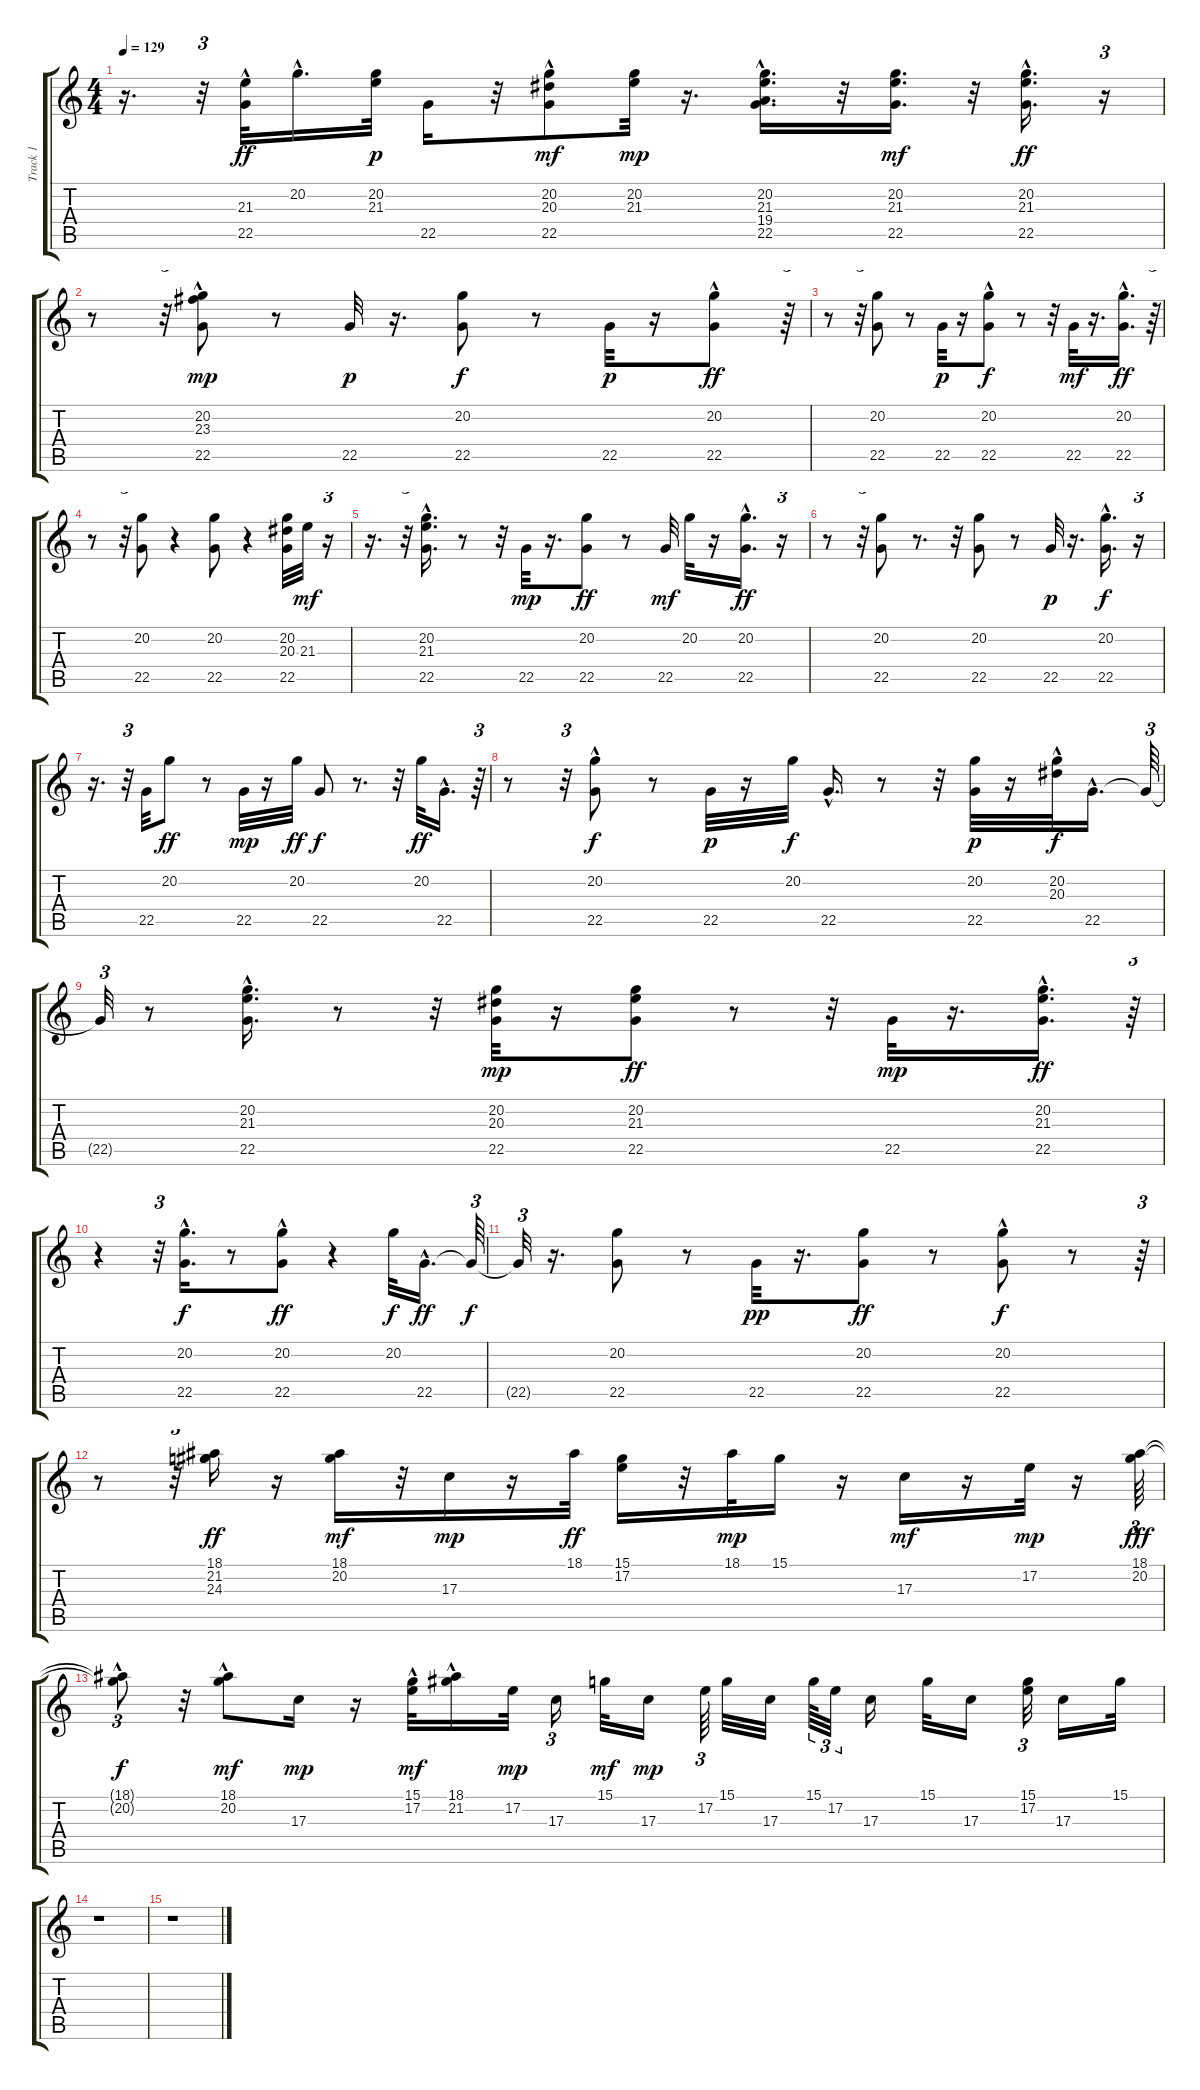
\track ("Track 1" "Track 1") {instrument brightacousticpiano}
\staff {score tabs}
\tuning (E4 B3 G3 D3 A2 E2) {hide}
\ts (4 4)
\tempo 129
\clef g2
\ks c
r.16{d dy f} r.32{tu (3 2)} (21.3{hac} 22.5).32{dy ff} 20.2{hac}.16{d} (20.2 21.3).32{dy p} 22.5.16 r.32 (20.2{hac} 20.3{hac} 22.5).8{dy mf} (20.2 21.3).32{dy mp} r.16{d} (20.2{hac} 21.3 19.4 22.5).16{d} r.32 (20.2 21.3 22.5).16{d dy mf} r.32 (20.2 21.3 22.5{hac}).16{d dy ff} r.16{tu (3 2)} |
r.8 r.32{tu (3 2)} (20.2{hac} 23.3 22.5).8{dy mp} r.8 22.5.32{dy p} r.16{d} (20.2 22.5).8{dy f} r.8 22.5.32{dy p} r.16 (20.2{hac} 22.5).8{dy ff} r.64{tu (3 2)} |
r.8 r.32{tu (3 2)} (20.2 22.5).8 r.8 22.5.32{dy p} r.16 (20.2{hac} 22.5).8{dy f} r.8 r.32 22.5.32{dy mf} r.16{d} (20.2{hac} 22.5{hac}).16{d dy ff} r.64{tu (3 2)} |
r.8 r.32{tu (3 2)} (20.2 22.5).8 r.4 (20.2 22.5).8 r.4 (20.2 20.3 22.5).32 21.3.32{dy mf} r.16{tu (3 2)} |
r.16{d} r.32{tu (3 2)} (20.2{hac} 21.3{hac} 22.5{hac}).16{d} r.8 r.32 22.5.32{dy mp} r.16{d} (20.2 22.5).8{dy ff} r.8 22.5.32{dy mf} 20.2.32 r.16 (20.2{hac} 22.5{hac}).16{d dy ff} r.16{tu (3 2)} |
r.8 r.32{tu (3 2)} (20.2 22.5).8 r.8{d} r.32 (20.2 22.5).8 r.8 22.5.32{dy p} r.16{d} (20.2{hac} 22.5{hac}).16{d dy f} r.16{tu (3 2)} |
r.16{d} r.32{tu (3 2)} 22.5.32 20.2.8{dy ff} r.8 22.5.32{dy mp} r.16 20.2.32{dy ff} 22.5.8{dy f} r.8{d} r.32 20.2.32{dy ff} 22.5{hac}.16{d} r.64{tu (3 2)} |
r.8 r.32{tu (3 2)} (20.2 22.5{hac}).8{dy f} r.8 22.5.32{dy p} r.16 20.2.32{dy f} 22.5{hac}.16{d} r.8 r.32 (20.2 22.5).32{dy p} r.16 (20.2{hac} 20.3{hac}).32{dy f} 22.5{hac}.16{d} 22.5{t}.64{tu (3 2)} |
22.5{t}.32{tu (3 2)} r.8 (20.2{hac} 21.3{hac} 22.5{hac}).16{d} r.8 r.32 (20.2 20.3 22.5).32{dy mp} r.16 (20.2 21.3 22.5).8{dy ff} r.8 r.32 22.5.32{dy mp} r.16{d} (20.2{hac} 21.3 22.5{hac}).16{d dy ff} r.64{tu (3 2)} |
r.4 r.32{tu (3 2)} (20.2{hac} 22.5{hac}).16{d dy f} r.8 (20.2{hac} 22.5).8{dy ff} r.4 20.2.32{dy f} 22.5{hac}.16{d dy ff} 22.5{t}.64{tu (3 2) dy f} |
22.5{t}.32{tu (3 2)} r.16{d} (20.2 22.5).8 r.8 22.5.32{dy pp} r.16{d} (20.2 22.5).8{dy ff} r.8 (20.2{hac} 22.5).8{dy f} r.8 r.64{tu (3 2)} |
r.8 r.32{tu (3 2)} (18.1 21.2 24.3).16{dy ff} r.16 (18.1 20.2).16{dy mf} r.32 17.3.16{dy mp} r.16 18.1.32{dy ff} (15.1 17.2).16 r.32 18.1.32{dy mp} 15.1.16 r.16 17.3.16{dy mf} r.16 17.2.32{dy mp} r.16 (18.1 20.2).64{tu (3 2) dy fff} |
(18.1{hac t} 20.2{t}).8{tu (3 2) dy f} r.32 (18.1 20.2{hac}).8{dy mf} 17.3.16{dy mp} r.16 (15.1{hac} 17.2).32{dy mf} (18.1{hac} 21.2).16 17.2.32{dy mp} 17.3.16{tu (3 2)} 15.1.32{dy mf} 17.3.16{dy mp} 17.2.64{tu (3 2)} 15.1.32 17.3.32 15.1.64{tu (3 2)} 17.2.32{tu (3 2)} 17.3.16 15.1.32 17.3.16 (15.1 17.2).32{tu (3 2)} 17.3.16 15.1.32 |
r.1 |
r.1
